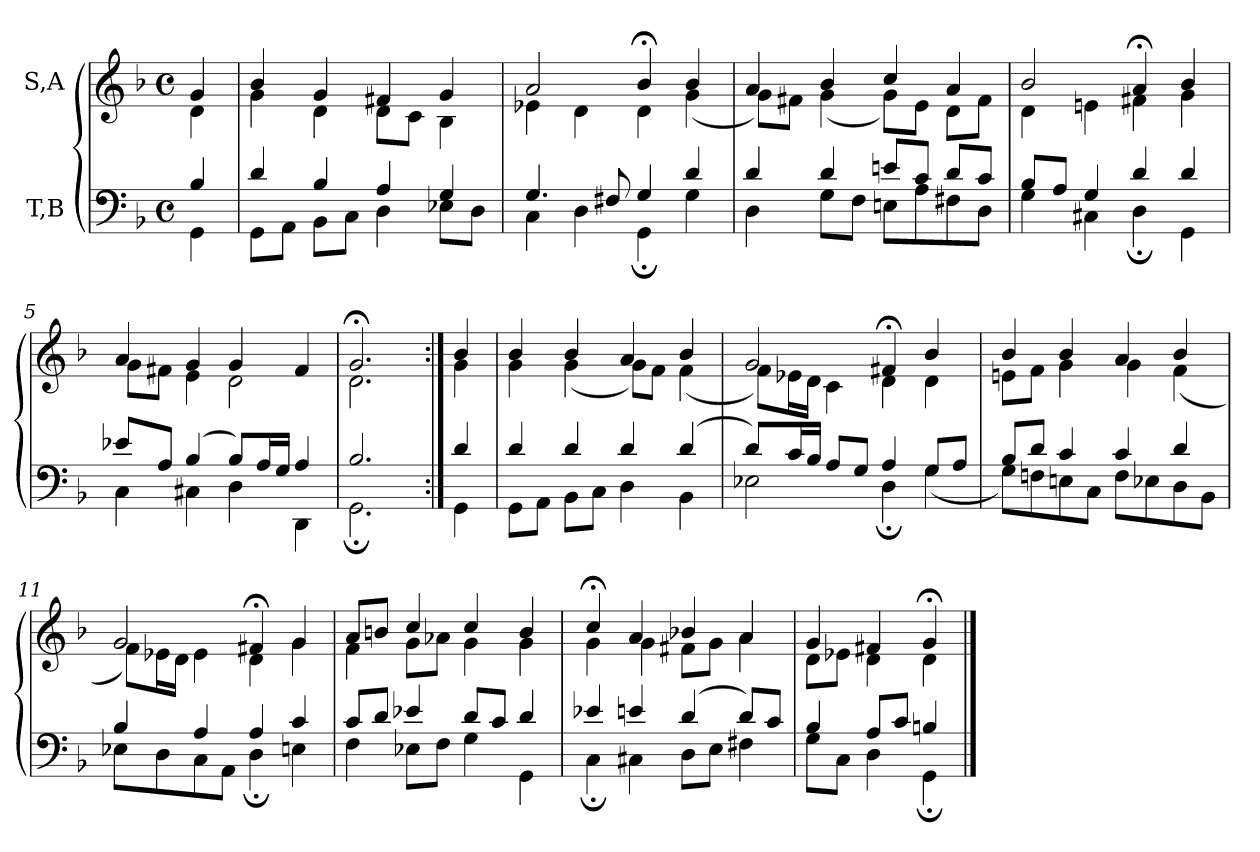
**kern	**kern
*part2	*part1
*staff2	*staff1
*I"T,B	*I"S,A
*clefF4	*clefG2
*k[b-]	*k[b-]
*M4/4	*M4/4
*met(c)	*met(c)
=	=
*^	*^
4B-	4GG	4g	4d
=1	=1	=1	=1
4d	8GGL	4b-	4g
.	8AAJ	.	.
4B-	8BB-L	4g	4d
.	8CJ	.	.
4A	4D	4f#X	8dL
.	.	.	8cJ
4G	8E-XL	4g	4B-
.	8DJ	.	.
=2	=2	=2	=2
4.G	4C	2a	4e-X
.	4D	.	4d
8F#X	.	.	.
4G	4GG;	4b-;<	4d
4d	4G	4b-	(<4g
=3	=3	=3	=3
4d	4D	4a	8gL)
.	.	.	8f#XJ
4d	8GL	4b-	(<4g
.	8FJ	.	.
8enL	8EnL	4cc	8gL)
8cJ	8A	.	8eJ
8dL	8F#X	4a	8dL
8cJ	8DJ	.	8f#J
=4	=4	=4	=4
8B-L	4G	2b-	4d
8AJ	.	.	.
4G	4C#X	.	4en
4d	4D;	4a;<	4f#X
4d	4GG	4b-	4g
=5	=5	=5	=5
8e-XL	4C	4a	8gL
8AJ	.	.	8f#XJ
(>4B-	4C#X	4g	4e
8B-L)	4D	4g	2d
16AL	.	.	.
16GJJ	.	.	.
4A	4DD	4f#	.
=665	=665	=665	=665
2.B-	2.GG;	2.g;<	2.d
=666:|!	=666:|!	=666:|!	=666:|!
4d	4GG	4b-	4g
=8	=8	=8	=8
4d	8GGL	4b-	4g
.	8AAJ	.	.
4d	8BB-L	4b-	(<4g
.	8CJ	.	.
4d	4D	4a	8gL)
.	.	.	8fJ
(>4d	4BB-	4b-	(<4f
=9	=9	=9	=9
8dL)	2E-X	2g	8fL)
16cL	.	.	16e-XL
16B-JJ	.	.	16dJJ
8AL	.	.	4c
8GJ	.	.	.
4A	4D;	4f#X;<	4d
8GL	(<4G	4b-	4d
8AJ	.	.	.
=10	=10	=10	=10
8B-L	8GL)	4b-	8enL
8dJ	8Fn	.	8fJ
4c	8En	4b-	4g
.	8CJ	.	.
4c	8FL	4a	4g
.	8E-X	.	.
4d	8D	4b-	(<4f
.	8BB-J	.	.
=11	=11	=11	=11
4B-	8E-XL	2g	8fL)
.	8D	.	16e-XL
.	.	.	16dJJ
4A	8C	.	4e-
.	8AAJ	.	.
4A	4D;	4f#X;<	4d
4c	4En	4g	4g
=12	=12	=12	=12
8cL	4F	8aL	4f
8dJ	.	8bnJ	.
4e-X	8E-XL	4cc	8gL
.	8FJ	.	8a-XJ
8dL	4G	4cc	4g
8cJ	.	.	.
4d	4GG	4b	4g
=13	=13	=13	=13
4e-X	4C;	4cc;<	4g
4en	4C#X	4a	4g
(>4d	8DL	4b-X	8f#XL
.	8EJ	.	8gJ
8dL)	4F#X	4a	4a
8cJ	.	.	.
=14	=14	=14	=14
4B-	8GL	4g	8dL
.	8CJ	.	8e-XJ
8AL	4D	4f#X	4d
8cJ	.	.	.
4Bn	4GG;	4g;<	4d
*v	*v	*	*
*	*v	*v
==	==
*-	*-
